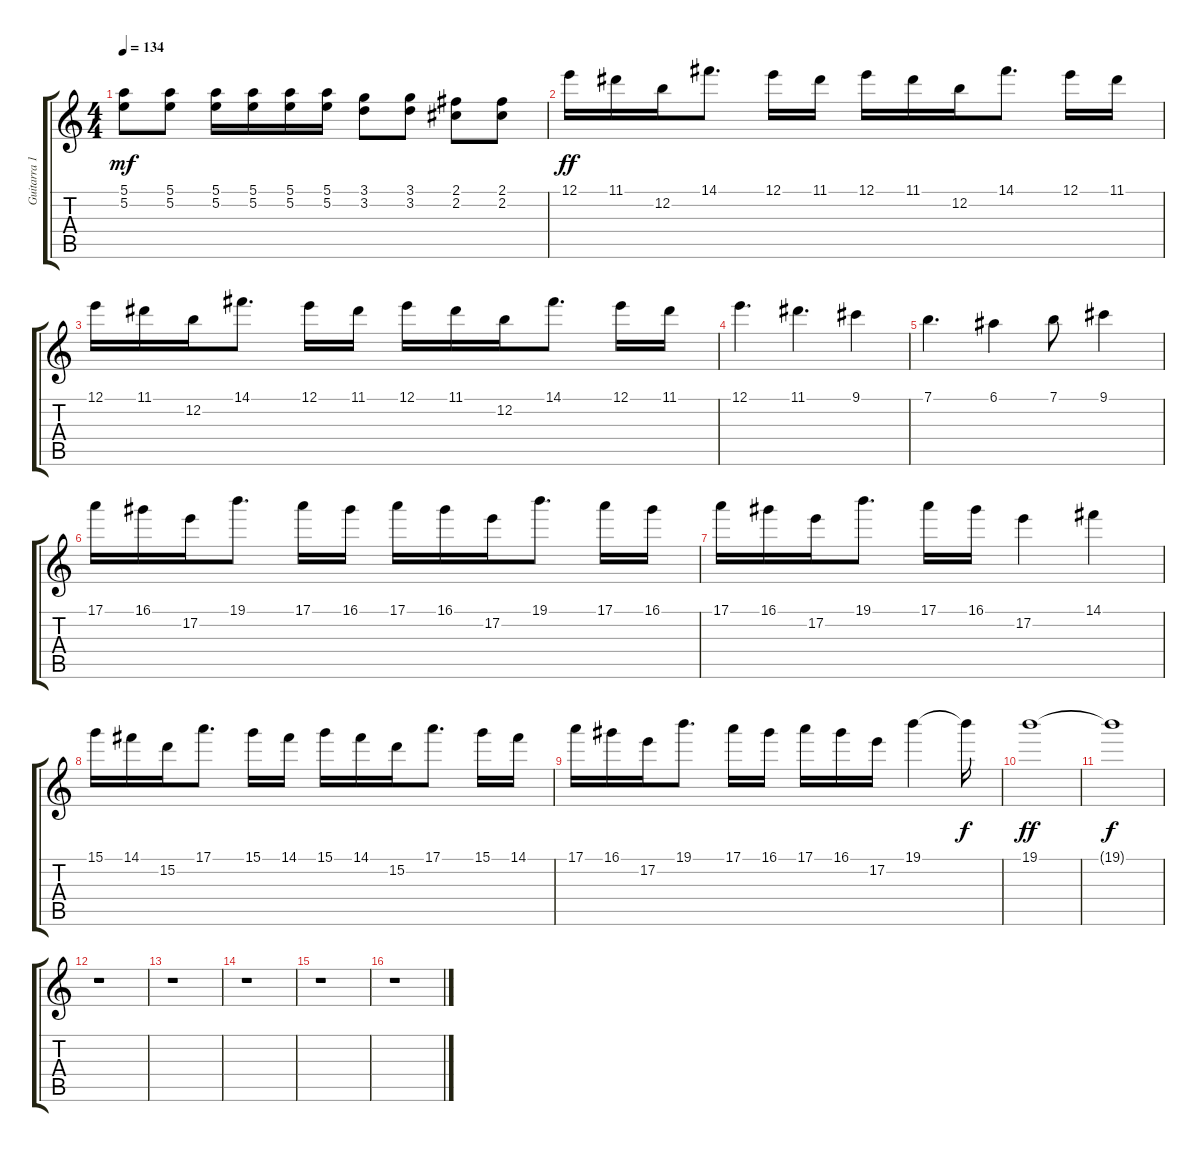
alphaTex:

\track ("Guitarra 1" "Guitarra 1") {instrument distortionguitar}
\staff {score tabs}
\tuning (E4 B3 G3 D3 A2 E2) {hide}
\ts (4 4)
\tempo 134
\clef g2
\ks c
(5.1 5.2).8{dy mf} (5.1 5.2).8 (5.1 5.2).16 (5.1 5.2).16 (5.1 5.2).16 (5.1 5.2).16 (3.1 3.2).8 (3.1 3.2).8 (2.1 2.2).8 (2.1 2.2).8 |
12.1.16{dy ff} 11.1.16 12.2.16 14.1.8{d} 12.1.16 11.1.16 12.1.16 11.1.16 12.2.16 14.1.8{d} 12.1.16 11.1.16 |
12.1.16 11.1.16 12.2.16 14.1.8{d} 12.1.16 11.1.16 12.1.16 11.1.16 12.2.16 14.1.8{d} 12.1.16 11.1.16 |
12.1.4{d} 11.1.4{d} 9.1.4 |
7.1.4{d} 6.1.4 7.1.8 9.1.4 |
17.1.16 16.1.16 17.2.16 19.1.8{d} 17.1.16 16.1.16 17.1.16 16.1.16 17.2.16 19.1.8{d} 17.1.16 16.1.16 |
17.1.16 16.1.16 17.2.16 19.1.8{d} 17.1.16 16.1.16 17.2.4 14.1.4 |
15.1.16 14.1.16 15.2.16 17.1.8{d} 15.1.16 14.1.16 15.1.16 14.1.16 15.2.16 17.1.8{d} 15.1.16 14.1.16 |
17.1.16 16.1.16 17.2.16 19.1.8{d} 17.1.16 16.1.16 17.1.16 16.1.16 17.2.16 19.1.4 19.1{t}.16{dy f} |
19.1.1{dy ff} |
19.1{t}.1{dy f} |
r.1 |
r.1 |
r.1 |
r.1 |
r.1
